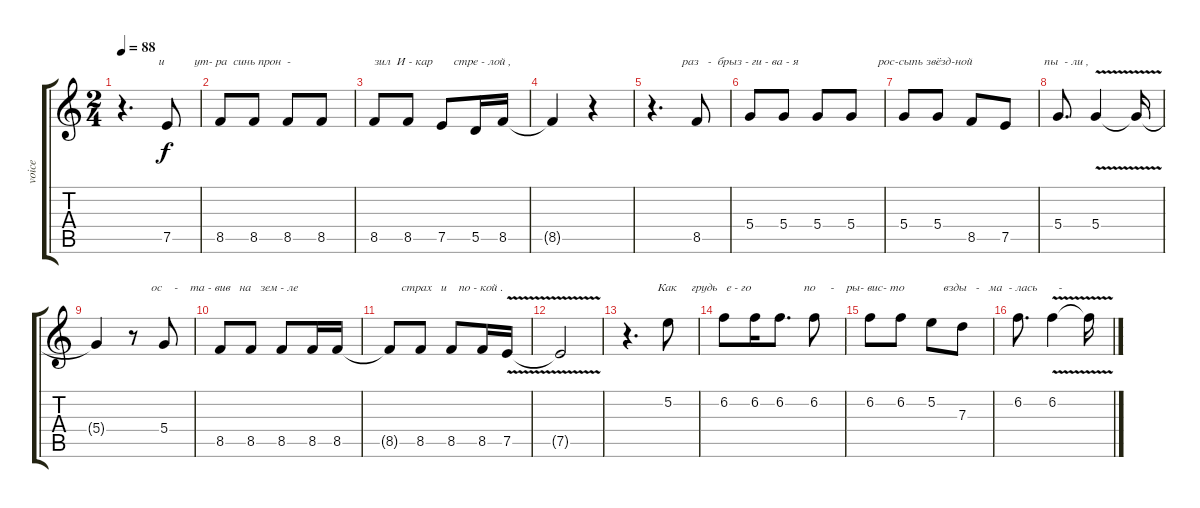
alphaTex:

\track ("voice" "voice") {instrument synthbass1}
\staff {score tabs}
\tuning (E4 B3 G3 D3 A2 E2) {hide}
\ts (2 4)
\tempo 88
\clef g2
\ks c
r.4{d txt "            и          ут- ра  синь прон  -" dy f} 7.5.8 |
8.5.8 8.5.8 8.5.8 8.5.8 |
8.5.8{txt "зил  И - кар"} 8.5.8 7.5.8{txt "    стре - лой ,"} 5.5.16 8.5.16 |
8.5{t}.4 r.4 |
r.4{d txt "          раз   -  брыз - ги - ва - я"} 8.5.8 |
5.4.8 5.4.8 5.4.8 5.4.8{txt "         рос-сыпь звёзд-ной"} |
5.4.8 5.4.8 8.5.8 7.5.8{txt "             пы  - ли ,"} |
5.4.8{d} 5.4{v}.4 5.4{t}.16 |
5.4{t}.4 r.8{txt "      ос    -    та - вив   на   зем - ле"} 5.4.8 |
8.5.8 8.5.8 8.5.8 8.5.16 8.5.16 |
8.5{t}.8{txt "    страх   и    по - кой ."} 8.5.8 8.5.8 8.5.16 7.5{v}.16 |
7.5{t}.2 |
r.4{d txt "          Как     грудь   е - го"} 5.2.8 |
6.2.8 6.2.16 6.2.8{d txt "        по     -    ры- вис- то"} 6.2.8 |
6.2.8 6.2.8 5.2.8{txt "    взды   -   ма  - лась       -"} 7.3.8 |
6.2.8{d} 6.2{v}.4 6.2{t}.16
